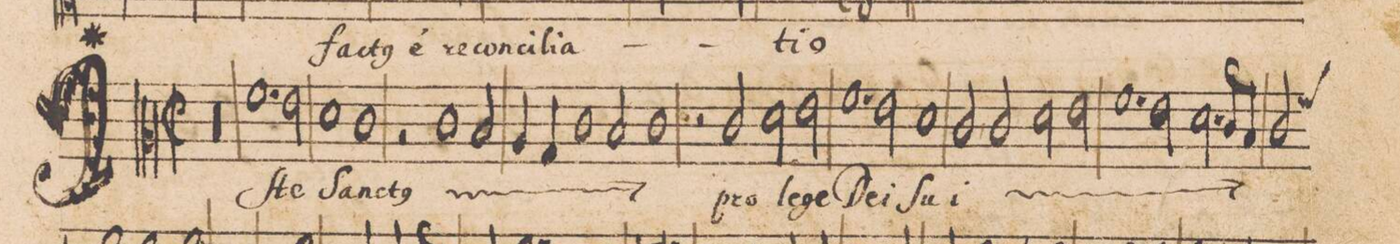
**kern	**text
*I"CANTVS.	*
*clefC2	*
*k[]	*
*met(C|)	*
*M2/1	*
00r	.
=2-	=2-
=3-	=3-
1.a	Iſ-
*2\right	*
2g\	-te
=4-	=4-
1f	San-
1e	-ct(us)
=5-	=5-
2r	.
*	*ij
1e	Iſ-
2d/	-te
=6-	=6-
4c/	San-
4B/	.
1e	.
2d/	.
=7-	=7-
1e	-ct(us)
*	*Xij
2r	.
2e/	pro
=8-	=8-
2f\	le-
2g\	-ge
1.a	De-
=9-	=9-
2g\	-i
1f	Su-
=10-	=10-
2e,</	i
*	*ij
2e/	pro
2f\	le-
2g\	-ge
=11-	=11-
1.a	De-
2g\	-i
=12-	=12-
2.f\	Su-
8e/L	.
8d/J	.
2e/	.
*custos:a	*
*-	*-
